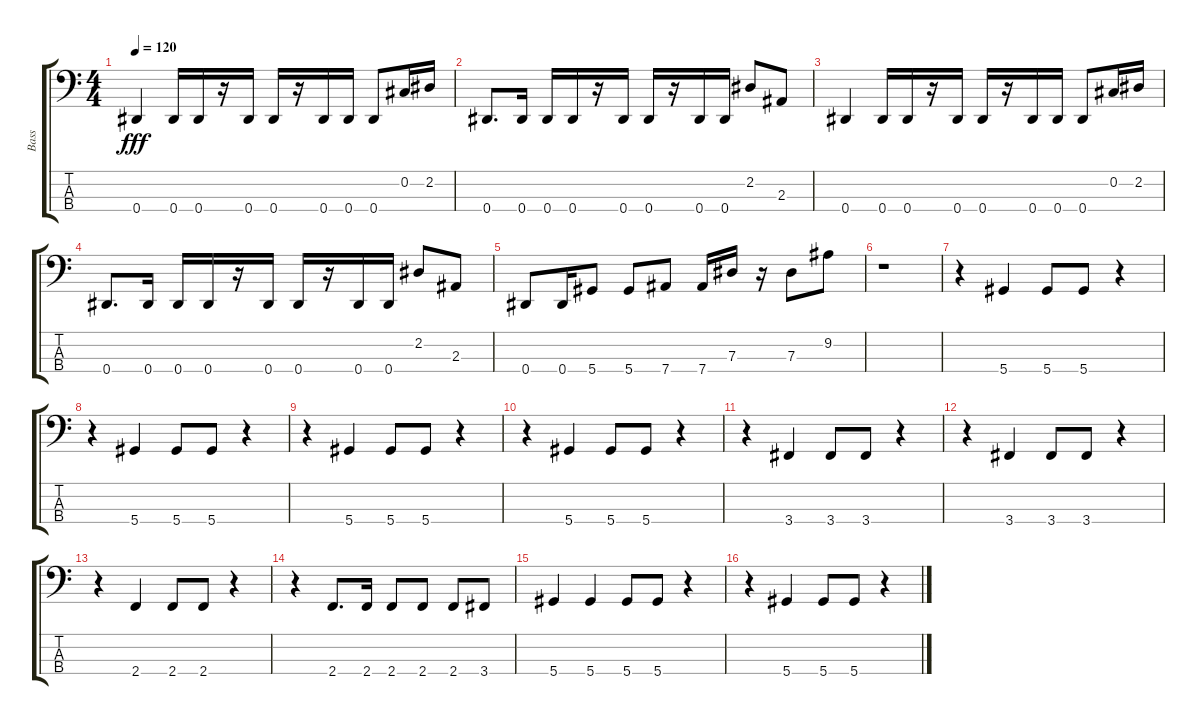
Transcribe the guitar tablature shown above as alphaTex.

\track ("Bass" "Bass") {instrument electricbasspick}
\staff {score tabs}
\tuning (Gb2 Db2 Ab1 Eb1) {hide}
\ts (4 4)
\tempo 120
\clef f4
\ks c
0.4.4{dy fff} 0.4.16 0.4.16 r.16 0.4.16 0.4.16 r.16 0.4.16 0.4.16 0.4.8 0.2.16 2.2.16 |
0.4.8{d} 0.4.16 0.4.16 0.4.16 r.16 0.4.16 0.4.16 r.16 0.4.16 0.4.16 2.2.8 2.3.8 |
0.4.4 0.4.16 0.4.16 r.16 0.4.16 0.4.16 r.16 0.4.16 0.4.16 0.4.8 0.2.16 2.2.16 |
0.4.8{d} 0.4.16 0.4.16 0.4.16 r.16 0.4.16 0.4.16 r.16 0.4.16 0.4.16 2.2.8 2.3.8 |
0.4.8 0.4.16 5.4.8 5.4.8 7.4.8 7.4.16 7.3.16 r.16 7.3.8 9.2.8 |
r.1 |
r.4 5.4.4 5.4.8 5.4.8 r.4 |
r.4 5.4.4 5.4.8 5.4.8 r.4 |
r.4 5.4.4 5.4.8 5.4.8 r.4 |
r.4 5.4.4 5.4.8 5.4.8 r.4 |
r.4 3.4.4 3.4.8 3.4.8 r.4 |
r.4 3.4.4 3.4.8 3.4.8 r.4 |
r.4 2.4.4 2.4.8 2.4.8 r.4 |
r.4 2.4.8{d} 2.4.16 2.4.8 2.4.8 2.4.8 3.4.8 |
5.4.4 5.4.4 5.4.8 5.4.8 r.4 |
r.4 5.4.4 5.4.8 5.4.8 r.4
